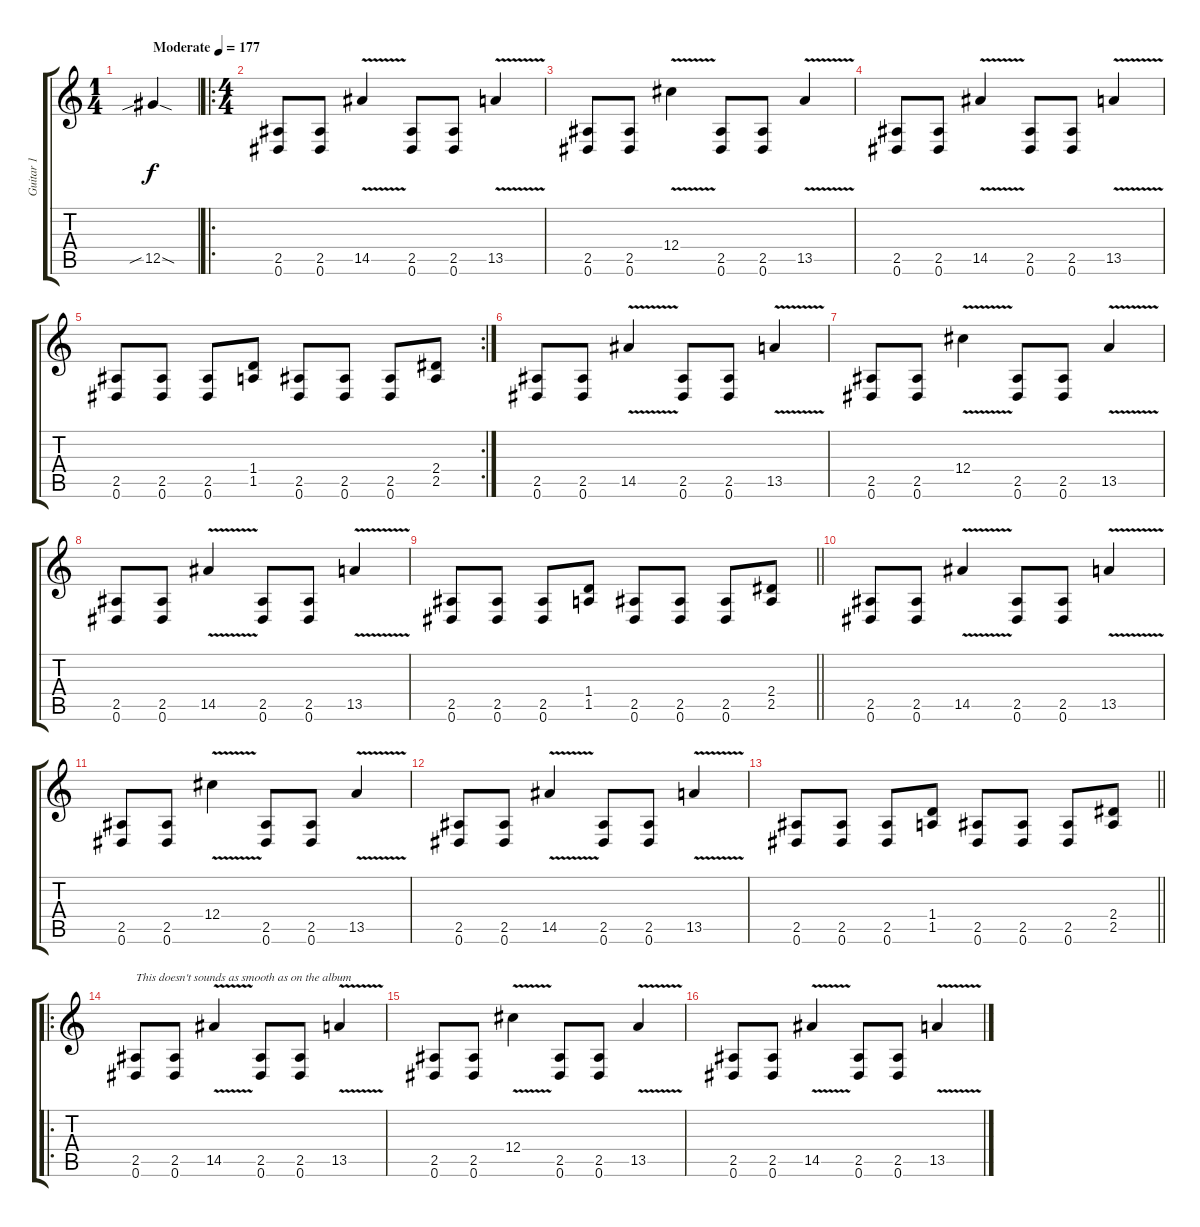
\track ("Guitar 1" "Guitar 1") {instrument distortionguitar}
\staff {score tabs}
\tuning (Eb4 Bb3 Gb3 Db3 Ab2 Eb2) {hide}
\ts (1 4)
\tempo (177 "Moderate")
\clef g2
\ks c
12.5{sib sod}.4{dy f instrument distortionguitar} |
\ro
\ts (4 4)
(2.5 0.6).8 (2.5 0.6).8 14.5{v}.4 (2.5 0.6).8 (2.5 0.6).8 13.5{v}.4 |
(2.5 0.6).8 (2.5 0.6).8 12.4{v}.4 (2.5 0.6).8 (2.5 0.6).8 13.5{v}.4 |
(2.5 0.6).8 (2.5 0.6).8 14.5{v}.4 (2.5 0.6).8 (2.5 0.6).8 13.5{v}.4 |
\rc 2
(2.5 0.6).8 (2.5 0.6).8 (2.5 0.6).8 (1.4 1.5).8 (2.5 0.6).8 (2.5 0.6).8 (2.5 0.6).8 (2.4 2.5).8 |
(2.5 0.6).8 (2.5 0.6).8 14.5{v}.4 (2.5 0.6).8 (2.5 0.6).8 13.5{v}.4 |
(2.5 0.6).8 (2.5 0.6).8 12.4{v}.4 (2.5 0.6).8 (2.5 0.6).8 13.5{v}.4 |
(2.5 0.6).8 (2.5 0.6).8 14.5{v}.4 (2.5 0.6).8 (2.5 0.6).8 13.5{v}.4 |
\barLineRight lightlight
(2.5 0.6).8 (2.5 0.6).8 (2.5 0.6).8 (1.4 1.5).8 (2.5 0.6).8 (2.5 0.6).8 (2.5 0.6).8 (2.4 2.5).8 |
(2.5 0.6).8 (2.5 0.6).8 14.5{v}.4 (2.5 0.6).8 (2.5 0.6).8 13.5{v}.4 |
(2.5 0.6).8 (2.5 0.6).8 12.4{v}.4 (2.5 0.6).8 (2.5 0.6).8 13.5{v}.4 |
(2.5 0.6).8 (2.5 0.6).8 14.5{v}.4 (2.5 0.6).8 (2.5 0.6).8 13.5{v}.4 |
\barLineRight lightlight
(2.5 0.6).8 (2.5 0.6).8 (2.5 0.6).8 (1.4 1.5).8 (2.5 0.6).8 (2.5 0.6).8 (2.5 0.6).8 (2.4 2.5).8 |
\ro
(2.5 0.6).8{txt "This doesn't sounds as smooth as on the album"} (2.5 0.6).8 14.5{v}.4 (2.5 0.6).8 (2.5 0.6).8 13.5{v}.4 |
(2.5 0.6).8 (2.5 0.6).8 12.4{v}.4 (2.5 0.6).8 (2.5 0.6).8 13.5{v}.4 |
(2.5 0.6).8 (2.5 0.6).8 14.5{v}.4 (2.5 0.6).8 (2.5 0.6).8 13.5{v}.4
